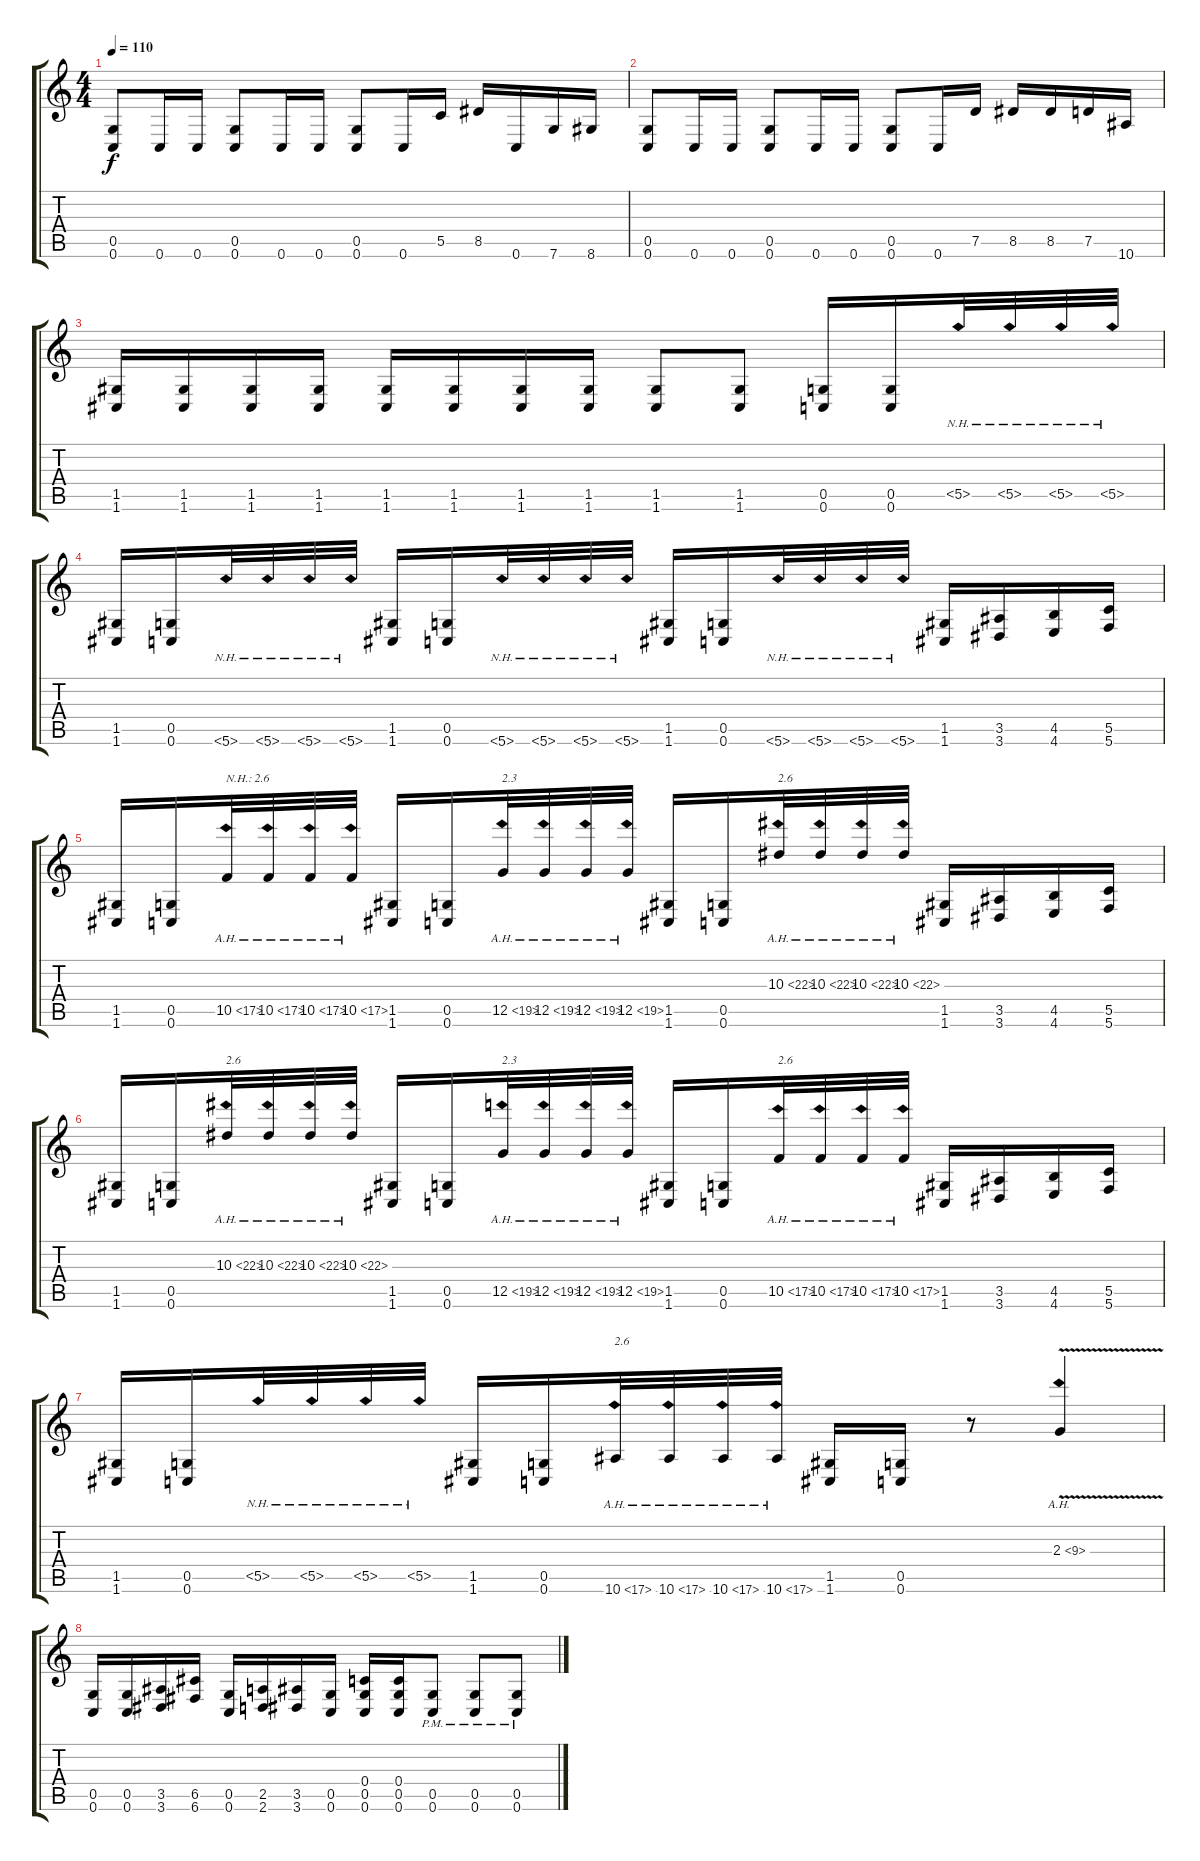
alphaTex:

\track "" {instrument distortionguitar}
\staff {score tabs}
\tuning (D4 A3 F3 C3 G2 C2) {hide}
\ts (4 4)
\tempo 110
\clef g2
\ks c
(0.5 0.6).8{dy f} 0.6.16 0.6.16 (0.5 0.6).8 0.6.16 0.6.16 (0.5 0.6).8 0.6.16 5.5.16 8.5.16 0.6.16 7.6.16 8.6.16 |
(0.5 0.6).8 0.6.16 0.6.16 (0.5 0.6).8 0.6.16 0.6.16 (0.5 0.6).8 0.6.16 7.5.16 8.5.16 8.5.16 7.5.16 10.6.16 |
(1.5 1.6).16 (1.5 1.6).16 (1.5 1.6).16 (1.5 1.6).16 (1.5 1.6).16 (1.5 1.6).16 (1.5 1.6).16 (1.5 1.6).16 (1.5 1.6).8 (1.5 1.6).8 (0.5 0.6).16 (0.5 0.6).16 5.5{nh}.32 5.5{nh}.32 5.5{nh}.32 5.5{nh}.32 |
(1.5 1.6).16 (0.5 0.6).16 5.6{nh}.32 5.6{nh}.32 5.6{nh}.32 5.6{nh}.32 (1.5 1.6).16 (0.5 0.6).16 5.6{nh}.32 5.6{nh}.32 5.6{nh}.32 5.6{nh}.32 (1.5 1.6).16 (0.5 0.6).16 5.6{nh}.32 5.6{nh}.32 5.6{nh}.32 5.6{nh}.32 (1.5 1.6).16 (3.5 3.6).16 (4.5 4.6).16 (5.5 5.6).16 |
(1.5 1.6).16 (0.5 0.6).16 10.5{ah 7}.32{txt "N.H.: 2.6"} 10.5{ah 7}.32 10.5{ah 7}.32 10.5{ah 7}.32 (1.5 1.6).16 (0.5 0.6).16 12.5{ah 7}.32{txt "2.3"} 12.5{ah 7}.32 12.5{ah 7}.32 12.5{ah 7}.32 (1.5 1.6).16 (0.5 0.6).16 10.3{ah 12}.32{txt "2.6"} 10.3{ah 12}.32 10.3{ah 12}.32 10.3{ah 12}.32 (1.5 1.6).16 (3.5 3.6).16 (4.5 4.6).16 (5.5 5.6).16 |
(1.5 1.6).16 (0.5 0.6).16 10.3{ah 12}.32{txt "2.6"} 10.3{ah 12}.32 10.3{ah 12}.32 10.3{ah 12}.32 (1.5 1.6).16 (0.5 0.6).16 12.5{ah 7}.32{txt "2.3"} 12.5{ah 7}.32 12.5{ah 7}.32 12.5{ah 7}.32 (1.5 1.6).16 (0.5 0.6).16 10.5{ah 7}.32{txt "2.6"} 10.5{ah 7}.32 10.5{ah 7}.32 10.5{ah 7}.32 (1.5 1.6).16 (3.5 3.6).16 (4.5 4.6).16 (5.5 5.6).16 |
(1.5 1.6).16 (0.5 0.6).16 5.5{nh}.32 5.5{nh}.32 5.5{nh}.32 5.5{nh}.32 (1.5 1.6).16 (0.5 0.6).16 10.6{ah 7}.32{txt "2.6"} 10.6{ah 7}.32 10.6{ah 7}.32 10.6{ah 7}.32 (1.5 1.6).16 (0.5 0.6).16 r.8 2.3{ah 7 v}.4 |
(0.5 0.6).16 (0.5 0.6).16 (3.5 3.6).16 (6.5 6.6).16 (0.5 0.6).16 (2.5 2.6).16 (3.5 3.6).16 (0.5 0.6).16 (0.4 0.5 0.6).16 (0.4 0.5 0.6).16 (0.5{pm} 0.6).8 (0.5{pm} 0.6).8 (0.5{pm} 0.6).8
